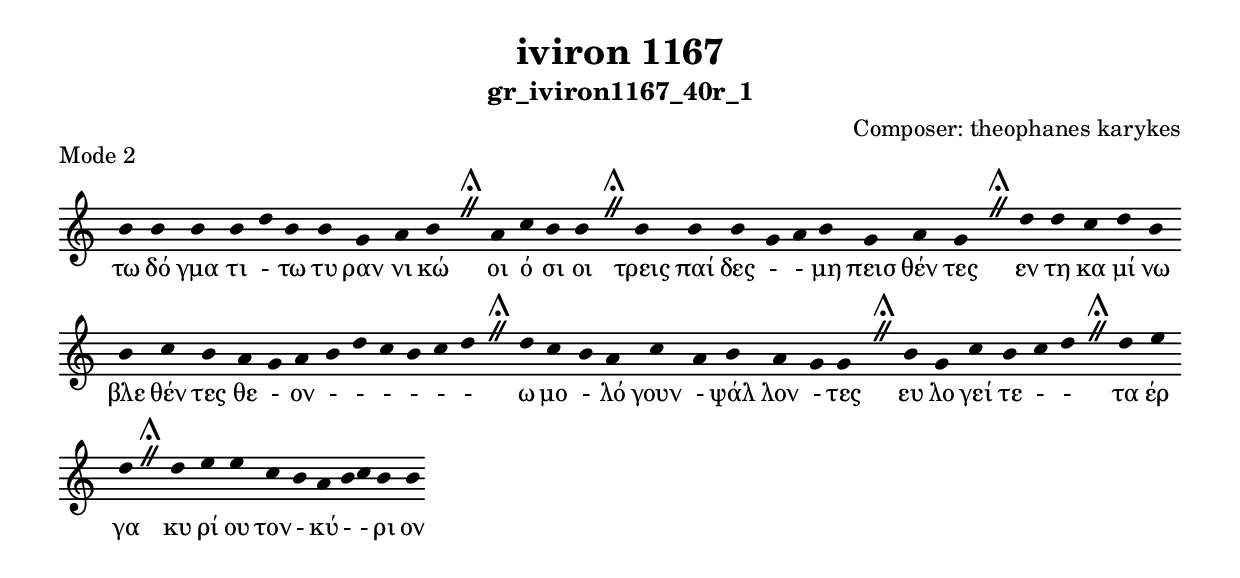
\include "gregorian.ly"

	\header {
 	  title = "iviron 1167"
	  subtitle = "gr_iviron1167_40r_1"
	  composer = "Composer: theophanes karykes"
	  piece = "Mode 2"
	}

	chant = {
	  b'4 b'4 b'4 b'4 d''4 b'4 b'4 g'4 a'4 b'4 \divisioMaior
 a'4 c''4 b'4 b'4 \divisioMaior
 b'4 b'4 b'4 g'4 a'4 b'4 g'4 a'4 g'4 \divisioMaior
 d''4 d''4 c''4 d''4 b'4 b'4 c''4 b'4 a'4 g'4 a'4 b'4 d''4 c''4 b'4 c''4 d''4 \divisioMaior
 d''4 c''4 b'4 a'4 c''4 a'4 b'4 a'4 g'4 g'4 \divisioMaior
 b'4 g'4 c''4 b'4 c''4 d''4 \divisioMaior
 d''4 e''4 d''4 \divisioMaior
 d''4 e''4 e''4 c''4 b'4 a'4 b'4 c''4 b'4 b'4\finalis
	}

	verba = \lyricmode {τω δό γμα τι - τω τυ ραν νι κώ 
οι ό σι οι 
τρεις παί δες -  - μη πεισ θέν τες 
εν τη κα μί νω βλε θέν τες θε - ον -  -  -  -  -  - 
ω μο - λό γουν - ψάλ λον - τες 
ευ λο γεί τε -  - 
τα έρ γα 
κυ ρί ου τον - κύ -  - ρι ον 
	}


	\score {
	  \new Staff <<
	  \new Voice = "melody" \chant
	  \new Lyrics = "one" \lyricsto melody \verba
	  >>
	  \layout {
	    \context {
	      \Staff
	      \remove "Time_signature_engraver"
	      \remove "Bar_engraver"
	    }
	    \context {
	      \Voice
	      \remove "Stem_engraver"
	    }
	  }
	}